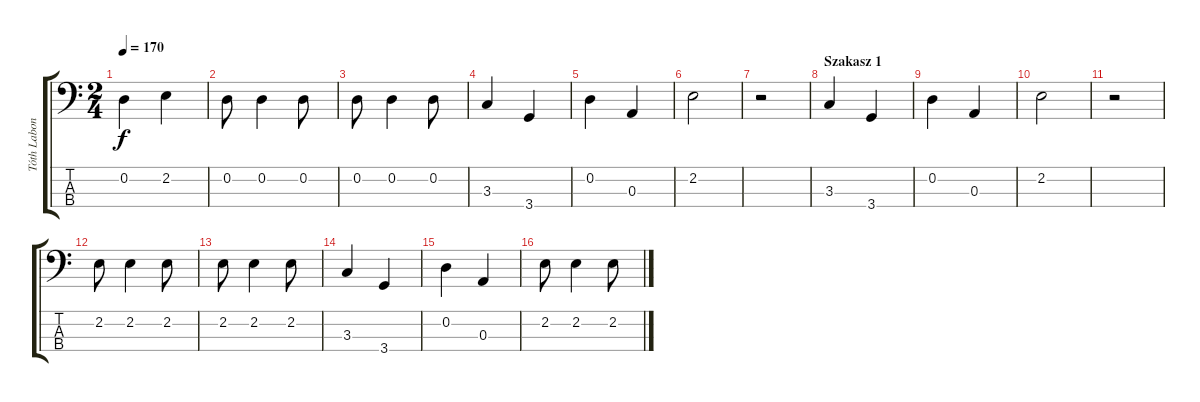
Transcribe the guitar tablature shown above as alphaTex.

\track ("Tóth Laboncz \"Labi\" Attila (bass)" "Tóth Labon") {instrument electricbasspick}
\staff {score tabs}
\tuning (G2 D2 A1 E1) {hide}
\ts (2 4)
\tempo 170
\clef f4
\ks c
0.2.4{dy f} 2.2.4 |
0.2.8 0.2.4 0.2.8 |
0.2.8 0.2.4 0.2.8 |
3.3.4 3.4.4 |
0.2.4 0.3.4 |
2.2.2 |
r.2 |
\section ("" "Szakasz 1")
3.3.4 3.4.4 |
0.2.4 0.3.4 |
2.2.2 |
r.2 |
2.2.8 2.2.4 2.2.8 |
2.2.8 2.2.4 2.2.8 |
3.3.4 3.4.4 |
0.2.4 0.3.4 |
2.2.8 2.2.4 2.2.8
